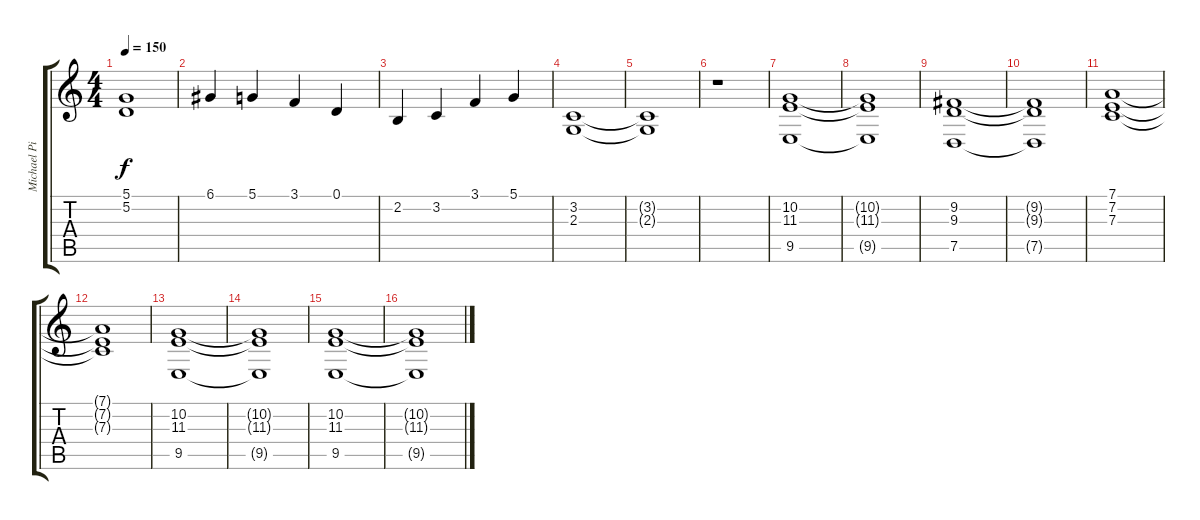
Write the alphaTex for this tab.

\track ("Michael Pinnella" "Michael Pi") {instrument synthstrings1}
\staff {score tabs}
\tuning (D4 A3 F3 C3 G2 D2) {hide}
\ts (4 4)
\tempo 150
\clef g2
\ks c
(5.1 5.2).1{dy f} |
6.1.4 5.1.4 3.1.4 0.1.4 |
2.2.4 3.2.4 3.1.4 5.1.4 |
(3.2 2.3).1 |
(3.2{t} 2.3{t}).1 |
r.1 |
(10.2 11.3 9.5).1 |
(10.2{t} 11.3{t} 9.5{t}).1 |
(9.2 9.3 7.5).1 |
(9.2{t} 9.3{t} 7.5{t}).1 |
(7.1 7.2 7.3).1 |
(7.1{t} 7.2{t} 7.3{t}).1 |
(10.2 11.3 9.5).1 |
(10.2{t} 11.3{t} 9.5{t}).1 |
(10.2 11.3 9.5).1 |
(10.2{t} 11.3{t} 9.5{t}).1
